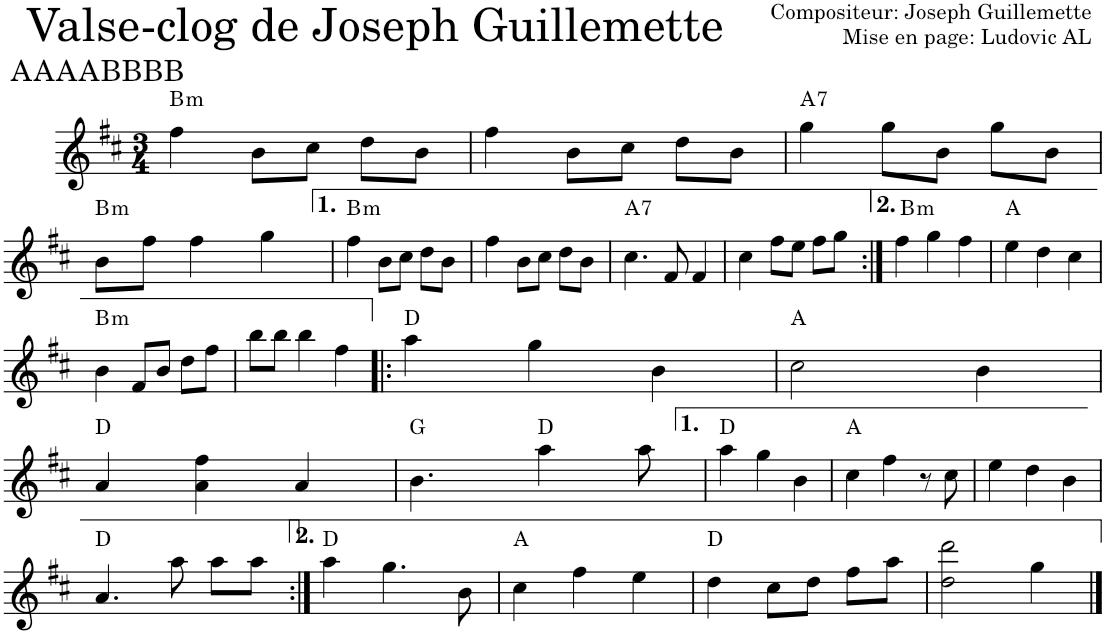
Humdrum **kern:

**kern	**harte
*part1	*part1
*staff1	*
*I"Violon	*
*I'Vln.	*
*clefG2	*
*k[f#c#]	*
*M3/4	*
=1	=1
!	!LO:H:kt=m
4ff#\	B:min
8b\L	.
8cc#\J	.
8dd\L	.
8b\J	.
=2	=2
4ff#\	.
8b\L	.
8cc#\J	.
8dd\L	.
8b\J	.
=3	=3
!	!LO:H:kt=7
4gg\	A:7
8gg\L	.
8b\J	.
8gg\L	.
8b\J	.
!!LO:LB:g=z
=4	=4
!	!LO:H:kt=m
8b\L	B:min
8ff#\J	.
4ff#\	.
4gg\	.
=5	=5
!	!LO:H:kt=m
4ff#\	B:min
8b\L	.
8cc#\J	.
8dd\L	.
8b\J	.
=6	=6
4ff#\	.
8b\L	.
8cc#\J	.
8dd\L	.
8b\J	.
=7	=7
!	!LO:H:kt=7
4.cc#\	A:7
8f#/	.
4f#/	.
=8	=8
4cc#\	.
8ff#\L	.
8ee\J	.
8ff#\L	.
8gg\J	.
=9:|!	=9:|!
!	!LO:H:kt=m
4ff#\	B:min
4gg\	.
4ff#\	.
=10	=10
4ee\	A:maj
4dd\	.
4cc#\	.
!!LO:LB:g=z
=11	=11
!	!LO:H:kt=m
4b\	B:min
8f#/L	.
8b/J	.
8dd\L	.
8ff#\J	.
=12	=12
8bb\L	.
8bb\J	.
4bb\	.
4ff#\	.
=13!|:	=13!|:
4aa\	D:maj
4gg\	.
4b\	.
=14	=14
2cc#\	A:maj
4b\	.
!!LO:LB:g=z
=15	=15
4a/	D:maj
4a\ 4ff#\	.
4a/	.
=16	=16
4.b\	G:maj
4aa\	D:maj
8aa\	.
=17	=17
4aa\	D:maj
4gg\	.
4b\	.
=18	=18
4cc#\	A:maj
4ff#\	.
8r	.
8cc#\	.
=19	=19
4ee\	.
4dd\	.
4b\	.
!!LO:LB:g=z
=20	=20
4.a/	D:maj
8aa\	.
8aa\L	.
8aa\J	.
=21:|!	=21:|!
4aa\	D:maj
4.gg\	.
8b\	.
=22	=22
4cc#\	A:maj
4ff#\	.
4ee\	.
=23	=23
4dd\	D:maj
8cc#\L	.
8dd\J	.
8ff#\L	.
8aa\J	.
=24	=24
2dd\ 2ddd\	.
4gg\	.
==	==
*-	*-
